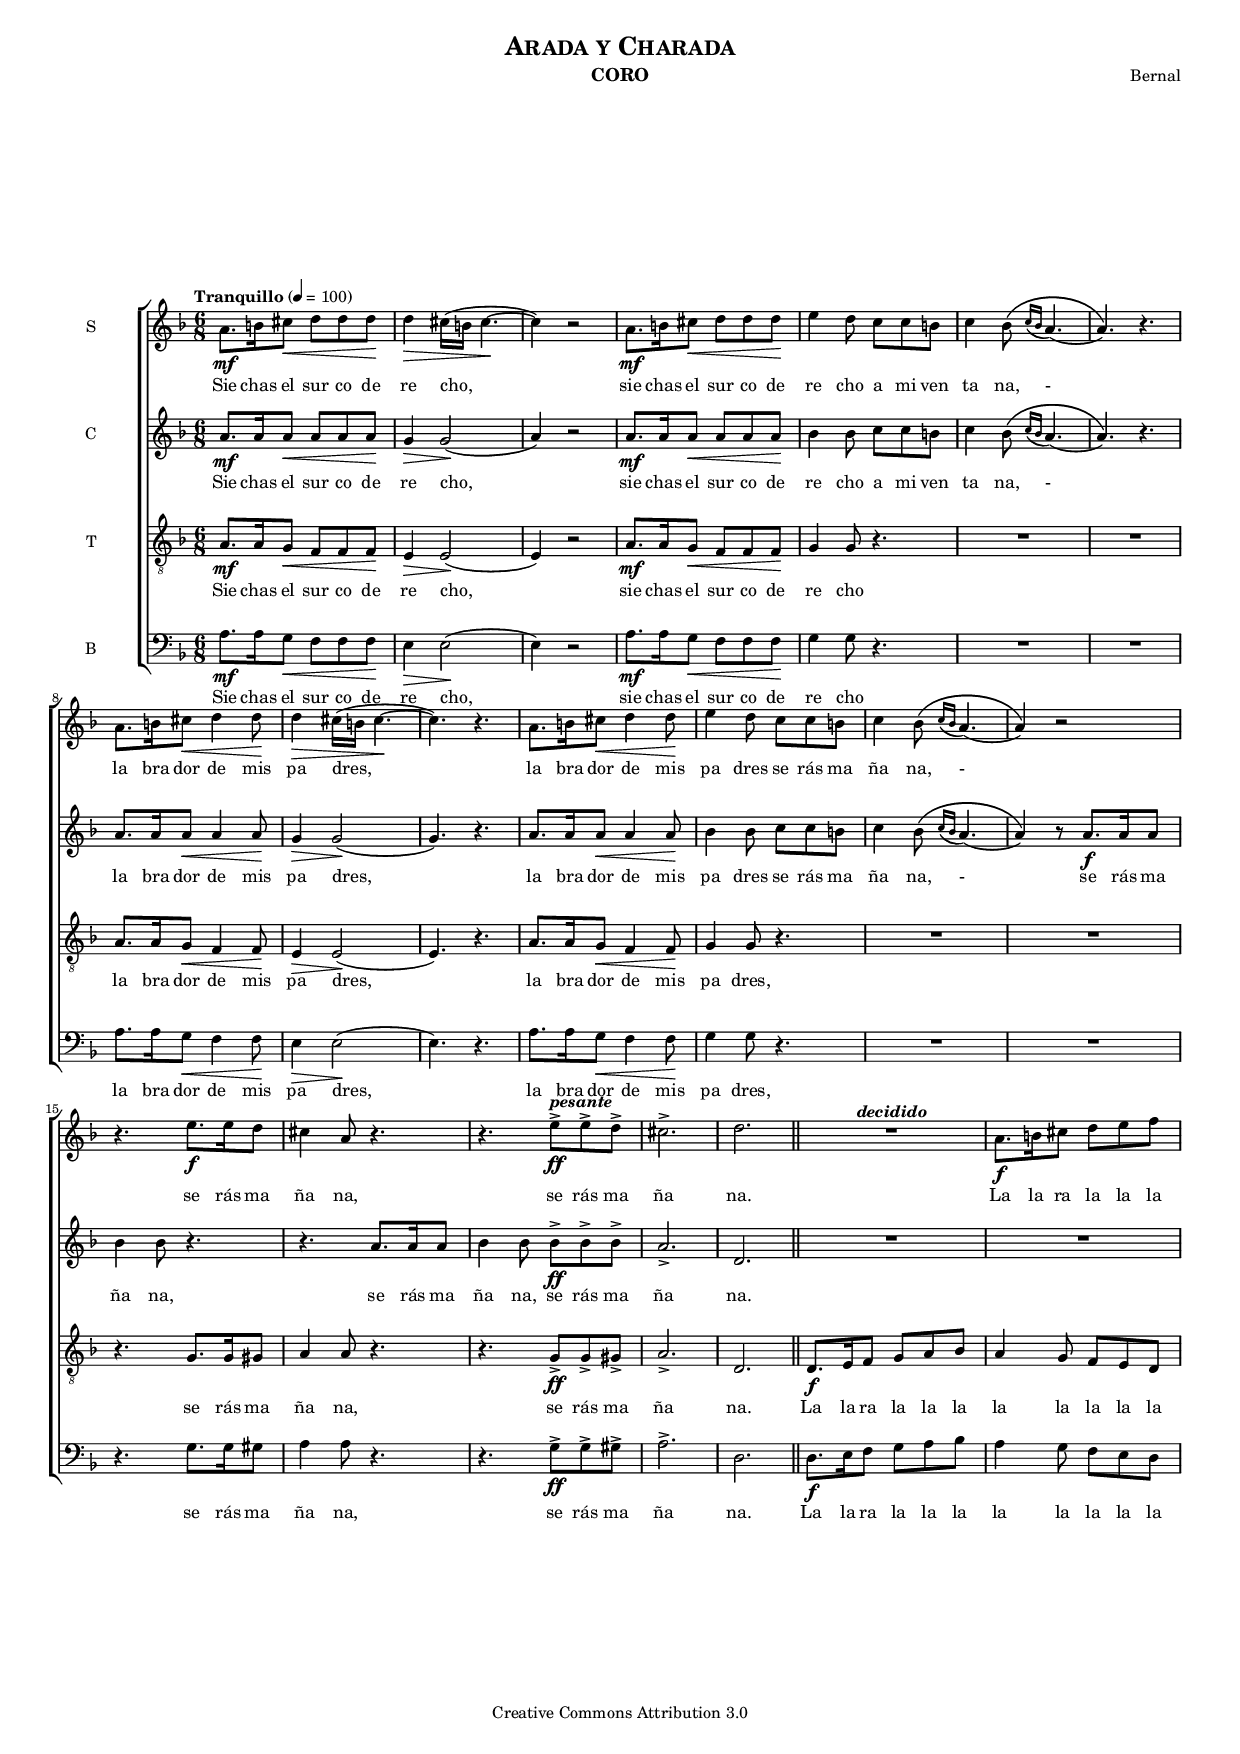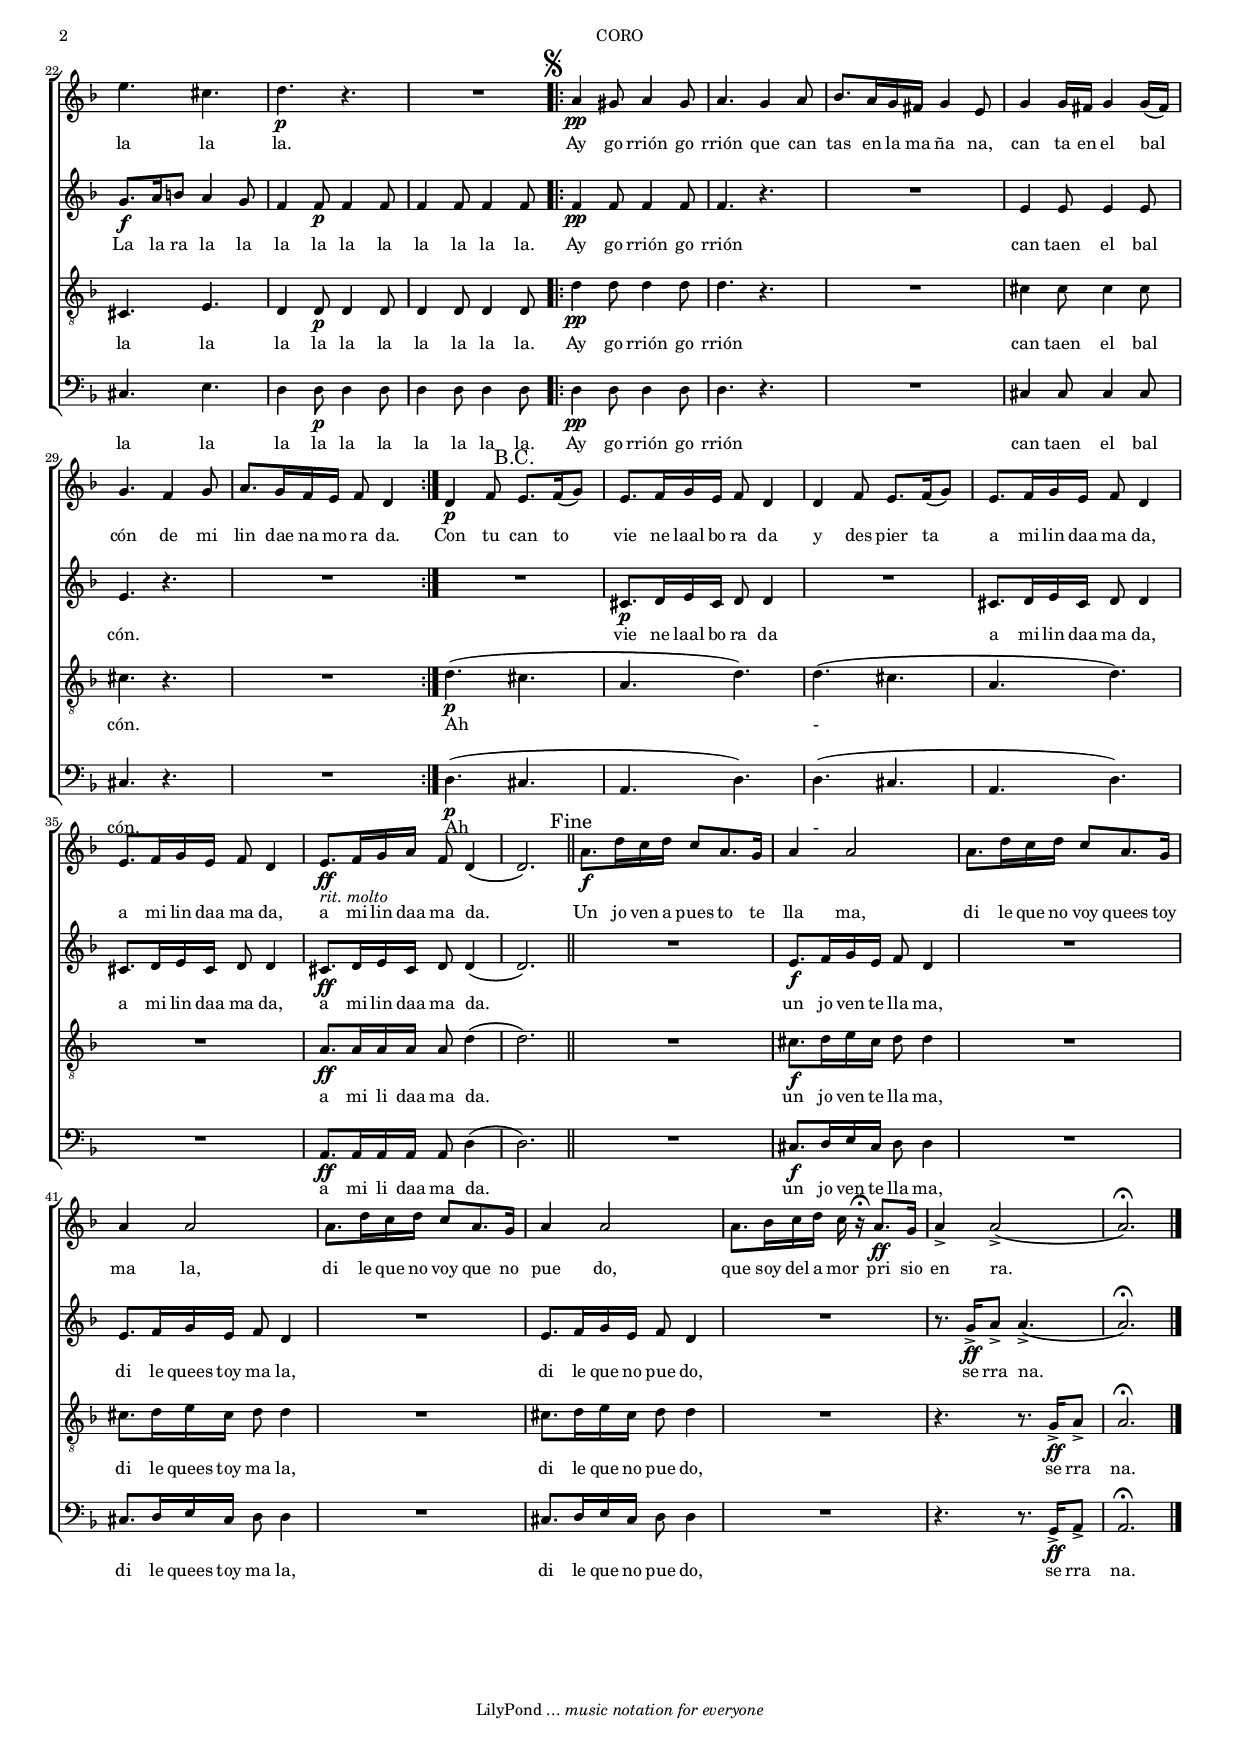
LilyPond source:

% Created on Mon Aug 29 16:03:40 CST 2011
% by serach.sam@

\version "2.14.2"

#(set-global-staff-size 14)

global = { \key d \minor \time 6/8 \tempo "Tranquillo" 4 = 100 s4*57 \bar "||" s4*15 \mark \markup { \musicglyph #"scripts.segno" } \bar "|:"  s4*18 \bar ":|" s4*21 \mark "Fine" \bar "||" s4*27 \bar "|." }

\header {
	title = \markup { \caps "Arada y Charada" }
	instrument = \markup { \smallCaps "CORO" }
	composer = \markup { \center-column { "Bernal" } }
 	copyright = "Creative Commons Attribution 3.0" 
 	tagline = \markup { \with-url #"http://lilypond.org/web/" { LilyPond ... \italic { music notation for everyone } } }
 	breakbefore = ##t
}

soprano = \relative c'' { 	
	\compressFullBarRests
 % Type notes here 
 	a8.\mf b16 cis8\< d8 d8 d8\! | %1
 	d4\> cis16( b16 cis4.\! ~ | %2
 	cis4) r2 | %3
 	a8.\mf b16 cis8\< d8 d8 d8\! | %4
 	e4 d8 c8 c8 b8 | %5
 	c4 bes8\( \appoggiatura { c16[ bes16] } a4.( | %6
 	a4.)\) r4. | %7
 	a8. b16 cis8\< d4 d8\! | %8
 	d4\> cis16( b16 cis4.\! ~ | %9
 	cis4.) r4. | %10
 	a8. b16 cis8\< d4 d8\! | %11
 	e4 d8 c8 c8 b8 | %12
 	c4 bes8\( \appoggiatura { c16[ bes16] } a4.( | %13
 	a4)\) r2 | %14
 	r4. e'8.\f e16 d8 | %15
 	cis4 a8 r4. | %16
 	r4. e'8->\ff^\markup { \bold \italic "pesante" } e8-> d8-> | %17
 	cis2.-> | %18
 	d2. | %19
 	R1*3/4^\markup { \bold \italic "decidido" } | %20
 	a8.\f b16 cis8 d8 e8 f8 |%21
 	e4. cis4. | %22
 	d4.\p r4. | %23
 	R1*3/4 | %24
 	a4\pp gis8 a4 gis8 | %25
 	a4. g4 a8 | %26
 	bes8. a16 g16 fis16 g4 e8 | %27
 	g4 g16 fis16 g4 g16( fis16) | %28
 	g4. f4 g8 |%29
 	a8. g16 f16 e16 f8 d4 | %30
 	d4\p f8 e8. f16( g8) |%31
 	e8. f16 g16 e16 f8 d4 |%32
 	d4 f8 e8. f16( g8) | %33
 	e8. f16 g16 e16 f8 d4 | %34
 	e8. f16 g16 e16 f8 d4 | %35
 	e8.\ff-\markup { \italic "rit. molto" } f16 g16 a16 f8 d4( | %36
 	d2.)\mark "Fine" \bar "||" | %37
 	a'8.\f d16 c16 d16 c8 a8. g16 | %38
 	a4 a2 | %39
 	a8. d16 c16 d16 c8 a8. g16 | %40
 	a4 a2 | %41
 	a8. d16 c16 d16 c8 a8. g16 | %42
 	a4 a2 | %43
 	a8. bes16 c16 d16 c16 r16\fermata a8.\ff g16 | %44
 	a4-> a2->( | %45
 	a2.)\fermata | %46
}

sopranoletra = \lyricmode {
	Sie chas el sur co de re cho, sie chas el sur co de re cho a mi ven ta na,
	- la bra dor de mis pa dres, la bra dor de mis pa dres se rás ma ña na,  
	- se rás ma ña na, se rás ma ña na.
	La la ra la la la la la la. Ay go rrión go rrión que can tas en la ma ña na,
	can ta en el bal cón de mi lin dae na mo ra da.
	Con tu can to vie ne laal bo ra da y des pier ta a mi lin daa ma da, 
	a mi lin daa ma da, a mi lin daa ma da.
	Un jo ven a pues to te lla ma, di le que no voy quees toy ma la,
	di le que no voy que no pue do, que soy del a mor pri sio en ra.
}

contralto = \relative c'' { 	
	\compressFullBarRests
 % Type notes here 
 	a8.\mf a16 a8\< a8 a8 a8\! | %1
 	g4\> g2\!( | %2
 	a4) r2 | %3
 	a8.\mf a16 a8\< a8 a8 a8\! | %4
 	bes4 bes8 c8 c8 b8 | %5
 	c4 bes8\( \appoggiatura { c16[ bes16] } a4.( | %6
 	a4.)\) r4. | %7
 	a8. a16 a8\< a4 a8\! | %8
 	g4\> g2\!( | %9
 	g4.) r4. | %10
 	a8. a16 a8\< a4 a8\! | %11
 	bes4 bes8 c8 c8 b8 | %12
 	c4 bes8\( \appoggiatura { c16[ bes16] } a4.( | %13
 	a4)\) r8 a8.\f a16 a8 | %14
 	bes4 bes8 r4. | %15
 	r4. a8. a16 a8 | %16
 	bes4 bes8 bes8->\ff bes8-> bes8-> | %17
 	a2.-> | %18
 	d,2. | %19
 	R1*3/4 | %20
 	R1*3/4 |%21
 	g8.\f a16 b8 a4 g8 | %22
 	f4 f8\p f4 f8 | %23
 	f4 f8 f4 f8 | %24
 	f4\pp f8 f4 f8 | %25
 	f4. r4. | %26
 	R1*3/4 | %27
 	e4 e8 e4 e8 | %28
 	e4. r4. |%29
 	R1*3/4 | %30
 	R1*3/4 |%31
 	cis8.\p d16 e16 cis16 d8 d4 |%32
 	R1*3/4 | %33
 	cis8. d16 e16 cis16 d8 d4 | %34
 	cis8. d16 e16 cis16 d8 d4 | %35
 	cis8.\ff d16 e16 cis16 d8 d4( | %36
 	d2.)| %37
 	R1*3/4 | %38
 	e8.\f f16 g16 e16 f8 d4 | %39
 	R1*3/4 | %40
 	e8. f16 g16 e16 f8 d4 | %41
 	R1*3/4 | %42
 	e8. f16 g16 e16 f8 d4 | %43
 	R1*3/4 | %44
 	r8. g16\ff-> a8-> a4.->( | %45
 	a2.)\fermata | %46
}

contraltoletra = \lyricmode {
	Sie chas el sur co de re cho, sie chas el sur co de re cho a mi ven ta na,
	- la bra dor de mis pa dres, la bra dor de mis pa dres se rás ma ña na,  
	- se rás ma ña na, se rás ma ña na, se rás ma ña na.
	La la ra la la la la la la la la la la. Ay go rrión go rrión
	can taen el bal cón. vie ne laal bo ra da a mi lin daa ma da, 
	a mi lin daa ma da, a mi lin daa ma da.
	un jo ven te lla ma, di le quees toy ma la, di le que no pue do, se rra na.
}

tenor = \relative c' { 	
	\compressFullBarRests
 % Type notes here 
 	a8.\mf a16 g8\< f8 f8 f8\! | %1
 	e4\> e2\!( | %2
 	e4) r2 | %3
 	a8.\mf a16 g8\< f8 f8 f8\! | %4
 	g4 g8 r4. | %5
 	R1*3/4 | %6
 	R1*3/4 | %7
 	a8. a16 g8\< f4 f8\! | %8
 	e4\> e2\!( | %9
 	e4.) r4. | %10
 	a8. a16 g8\< f4 f8\! | %11
 	g4 g8 r4. | %12
 	R1*3/4 | %13
 	R1*3/4 | %14
 	r4. g8. g16 gis8 | %15
 	a4 a8 r4. | %16
 	r4. g8->\ff g8-> gis8-> | %17
 	a2.-> | %18
 	d,2. | %19
 	d8.\f e16 f8 g8 a8 bes8 | %20
 	a4 g8 f8 e8 d8 |%21
 	cis4. e4. | %22
 	d4 d8\p d4 d8 | %23
 	d4 d8 d4 d8 | %24
 	d'4\pp d8 d4 d8 | %25
 	d4. r4. | %26
 	R1*3/4 | %27
 	cis4 cis8 cis4 cis8 | %28
 	cis4. r4. |%29
 	R1*3/4 | %30
 	d4.\p(\mark "B.C." cis4. |%31
 	a4. d4.) |%32
 	d4.( cis4. | %33
 	a4. d4.) | %34
 	R1*3/4 | %35
 	a8.\ff a16 a16 a16 a8 d4( | %36
 	d2.)| %37
 	R1*3/4 | %38
 	cis8.\f d16 e16 cis16 d8 d4 | %39
 	R1*3/4 | %40
 	cis8. d16 e16 cis16 d8 d4 | %41
 	R1*3/4 | %42
 	cis8. d16 e16 cis16 d8 d4 | %43
 	R1*3/4 | %44
 	r4. r8. g,16\ff-> a8-> | %45
 	a2.\fermata | %46
}

tenorletra = \lyricmode {
	Sie chas el sur co de re cho, sie chas el sur co de re cho
	la bra dor de mis pa dres, la bra dor de mis pa dres,  
	se rás ma ña na, se rás ma ña na.
	La la ra la la la la la la la la la la la la la la la la la la. 
	Ay go rrión go rrión can taen el bal cón. Ah - a mi li daa ma da.
	un jo ven te lla ma, di le quees toy ma la, di le que no pue do, se rra na.
}

bajo = \relative c' { 	
	\compressFullBarRests
 % Type notes here 
 	a8.\mf a16 g8\< f8 f8 f8\! | %1
 	e4\> e2\!( | %2
 	e4) r2 | %3
 	a8.\mf a16 g8\< f8 f8 f8\! | %4
 	g4 g8 r4. | %5
 	R1*3/4 | %6
 	R1*3/4 | %7
 	a8. a16 g8\< f4 f8\! | %8
 	e4\> e2\!( | %9
 	e4.) r4. | %10
 	a8. a16 g8\< f4 f8\! | %11
 	g4 g8 r4. | %12
 	R1*3/4 | %13
 	R1*3/4 | %14
 	r4. g8. g16 gis8 | %15
 	a4 a8 r4. | %16
 	r4. g8->\ff g8-> gis8-> | %17
 	a2.-> | %18
 	d,2. | %19
 	d8.\f e16 f8 g8 a8 bes8 | %20
 	a4 g8 f8 e8 d8 |%21
 	cis4. e4. | %22
 	d4 d8\p d4 d8 | %23
 	d4 d8 d4 d8 | %24
 	d4\pp d8 d4 d8 | %25
 	d4. r4. | %26
 	R1*3/4 | %27
 	cis4 cis8 cis4 cis8 | %28
 	cis4. r4. |%29
 	R1*3/4 | %30
 	d4.\p(\mark "B.C." cis4. |%31
 	a4. d4.) |%32
 	d4.( cis4. | %33
 	a4. d4.) | %34
 	R1*3/4 | %35
 	a8.\ff a16 a16 a16 a8 d4( | %36
 	d2.)| %37
 	R1*3/4 | %38
 	cis8.\f d16 e16 cis16 d8 d4 | %39
 	R1*3/4 | %40
 	cis8. d16 e16 cis16 d8 d4 | %41
 	R1*3/4 | %42
 	cis8. d16 e16 cis16 d8 d4 | %43
 	R1*3/4 | %44
 	r4. r8. g,16\ff-> a8-> | %45
 	a2.\fermata | %46	
}

bajoletra = \lyricmode {
	Sie chas el sur co de re cho, sie chas el sur co de re cho
	la bra dor de mis pa dres, la bra dor de mis pa dres,  
	se rás ma ña na, se rás ma ña na.
	La la ra la la la la la la la la la la la la la la la la la la. 
	Ay go rrión go rrión can taen el bal cón. Ah - a mi li daa ma da.
	un jo ven te lla ma, di le quees toy ma la, di le que no pue do, se rra na.
}

\score {
	<<
		\new ChoirStaff = "ChoirStaff_choir" <<
			\new Staff = "soprano" << \set Staff.instrumentName = "S" \set Staff.midiInstrument = "choir aahs" 
				\new Voice = "soprano" << \global \soprano >>
			>>
			\new Lyrics \lyricsto "soprano" \sopranoletra
			
			\new Staff = "contralto" << \set Staff.instrumentName = "C" \set Staff.midiInstrument = "choir aahs" 
				\new Voice = "contralto" << \global \contralto >>
			>>
			\new Lyrics \lyricsto "contralto" \contraltoletra
			
			\new Staff = "tenor" << \set Staff.instrumentName = "T" \set Staff.midiInstrument = "choir aahs" 
				\new Voice = "tenor" << \clef "G_8" \global \tenor >>
			>>
			\new Lyrics \lyricsto "tenor" \tenorletra
			
			\new Staff = "bajo" << \set Staff.instrumentName = "B" \set Staff.midiInstrument = "choir aahs" 
				\new Voice = "bajo" << \clef bass \global \bajo >>
			>>
			\new Lyrics \lyricsto "bajo" \bajoletra
		>>
	>>
	
	\midi {
	}

	\layout {
	}
}

\paper {
	#( set-default-paper-size "letter" )
	 system-system-spacing = #'((basic-distance . 0.1) (padding . 0))
	 ragged-last-bottom = ##f
	 ragged-bottom = ##f
}

